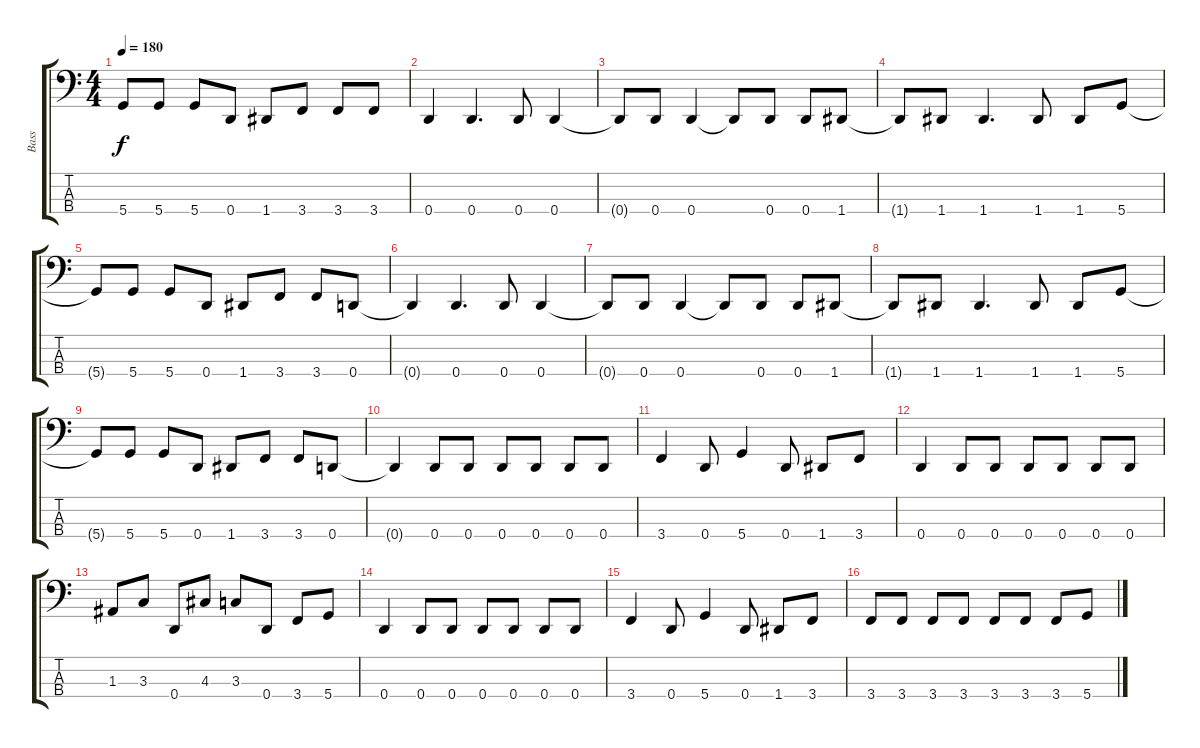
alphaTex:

\track ("Bass" "Bass") {instrument electricbasspick}
\staff {score tabs}
\tuning (G2 D2 A1 D1) {hide}
\ts (4 4)
\tempo 180
\clef f4
\ks c
5.4{t}.8{dy f} 5.4.8 5.4.8 0.4.8 1.4.8 3.4.8 3.4.8 3.4.8 |
0.4.4 0.4.4{d} 0.4.8 0.4.4 |
0.4{t}.8 0.4.8 0.4.4 0.4{t}.8 0.4.8 0.4.8 1.4.8 |
1.4{t}.8 1.4.8 1.4.4{d} 1.4.8 1.4.8 5.4.8 |
5.4{t}.8 5.4.8 5.4.8 0.4.8 1.4.8 3.4.8 3.4.8 0.4.8 |
0.4{t}.4 0.4.4{d} 0.4.8 0.4.4 |
0.4{t}.8 0.4.8 0.4.4 0.4{t}.8 0.4.8 0.4.8 1.4.8 |
1.4{t}.8 1.4.8 1.4.4{d} 1.4.8 1.4.8 5.4.8 |
5.4{t}.8 5.4.8 5.4.8 0.4.8 1.4.8 3.4.8 3.4.8 0.4.8 |
0.4{t}.4 0.4.8 0.4.8 0.4.8 0.4.8 0.4.8 0.4.8 |
3.4.4 0.4.8 5.4.4 0.4.8 1.4.8 3.4.8 |
0.4.4 0.4.8 0.4.8 0.4.8 0.4.8 0.4.8 0.4.8 |
1.3.8 3.3.8 0.4.8 4.3.8 3.3.8 0.4.8 3.4.8 5.4.8 |
0.4.4 0.4.8 0.4.8 0.4.8 0.4.8 0.4.8 0.4.8 |
3.4.4 0.4.8 5.4.4 0.4.8 1.4.8 3.4.8 |
3.4.8 3.4.8 3.4.8 3.4.8 3.4.8 3.4.8 3.4.8 5.4.8
